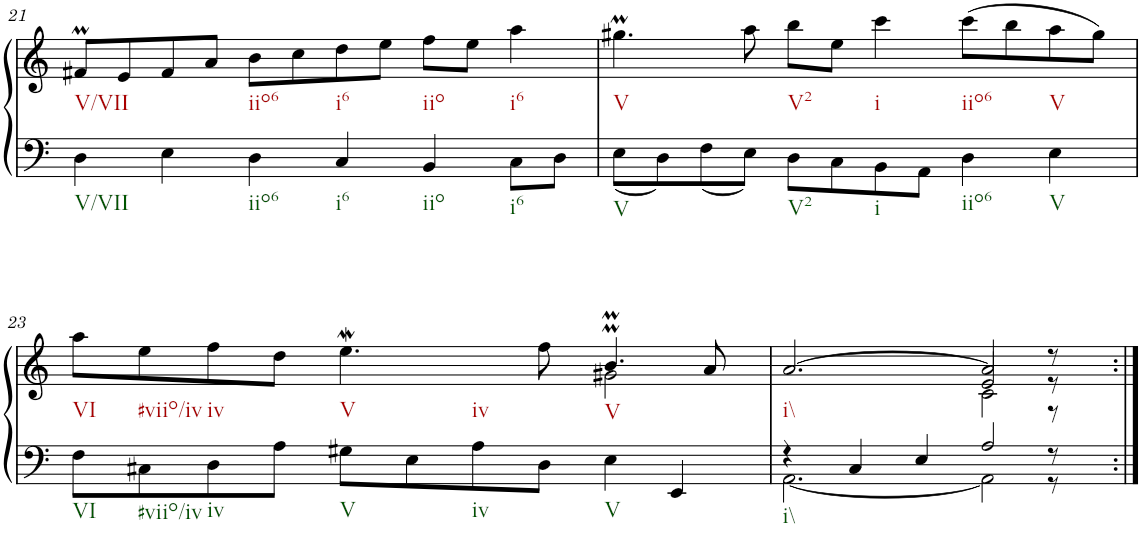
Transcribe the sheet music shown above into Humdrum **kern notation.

**kern	**kern
*part1	*part1
*staff2	*staff1
*I"Klavier linke Hand	*
!!LO:PB:g=z
*clefF4	*clefG2
*k[]	*k[]
*M3/2	*M3/2
=21	=21
*^	*
1.ryy	4D\	8f#Xm/L
.	.	8e/
.	4E\	8f#/
.	.	8a/J
.	4D\	8b\L
.	.	8cc\
.	4C/	8dd\
.	.	8ee\J
.	4BB/	8ff\L
.	.	8ee\J
.	8C\L	4aa\
.	8D\J	.
=22	=22	=22
1.ryy	8E\L	4.gg#Xm\
.	8D\	.
.	8F\	.
.	8E\J	8aa\
.	8D\L	8bb\L
.	8C\	8ee\J
.	8BB\	4ccc\
.	8AA\J	.
.	4D\	(8ccc\L
.	.	8bb\
.	4E\	8aa\
.	.	8gg#\J)
!!LO:LB:g=z
=23	=23	=23
*	*	*^
1.ryy	8F\L	8aa\L	1ryy
.	8C#X\	8ee\	.
.	8D\	8ff\	.
.	8A\J	8dd\J	.
.	8G#X\L	4.eeW\	.
.	8E\	.	.
.	8A\	.	.
.	8D\J	8ff\	.
.	4E\	4.bmm/	2g#X\
.	4EE/	.	.
.	.	8a/	.
=24	=24	=24	=24
*	*	*	*^
4r	[2.AA\	[2.a/	2.ryy	2.ryy
4C/	.	.	.	.
4E/	.	.	.	.
2A/	2AA\]	2a/]	2c\	2e/
8r	8r	8r	8r	8r
*v	*v	*	*	*
*	*v	*v	*v
=:|!	=:|!
*-	*-
